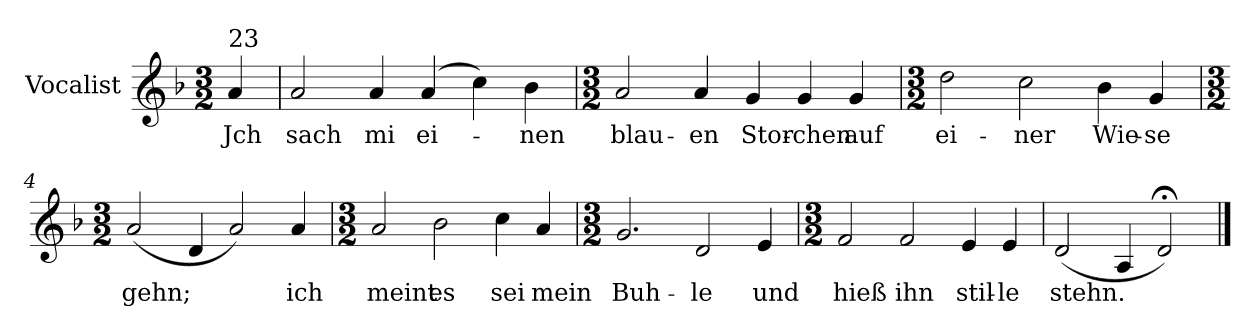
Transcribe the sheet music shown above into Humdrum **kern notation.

**kern	**text
*part1	*part1
*staff1	*staff1
*I"Vocalist	*
*k[b-]	*
*d:	*
*M3/2	*
=	=
!LO:TX:a:t=23	!
4a	Jch
=1	=1
2a	sach
4a	mi
(4a	ei-
4cc)	.
4b-	-nen
=2	=2
*M3/2	*
2a	blau-
4a	-en
4g	Stor-
4g	-chen
4g	auf
=3	=3
*M3/2	*
2dd	ei-
2cc	-ner
4b-	Wie-
4g	-se
=4	=4
*M3/2	*
(2a	gehn;
4d	.
2a)	.
4a	ich
=5	=5
*M3/2	*
2a	meint
2b-	es
4cc	sei
4a	mein
=6	=6
*M3/2	*
2.g	Buh-
2d	-le
4e	und
=7	=7
*M3/2	*
2f	hieß
2f	ihn
4e	stil-
4e	-le
=8	=8
(2d	stehn.
4A	.
2d;<)	.
==	==
*-	*-
